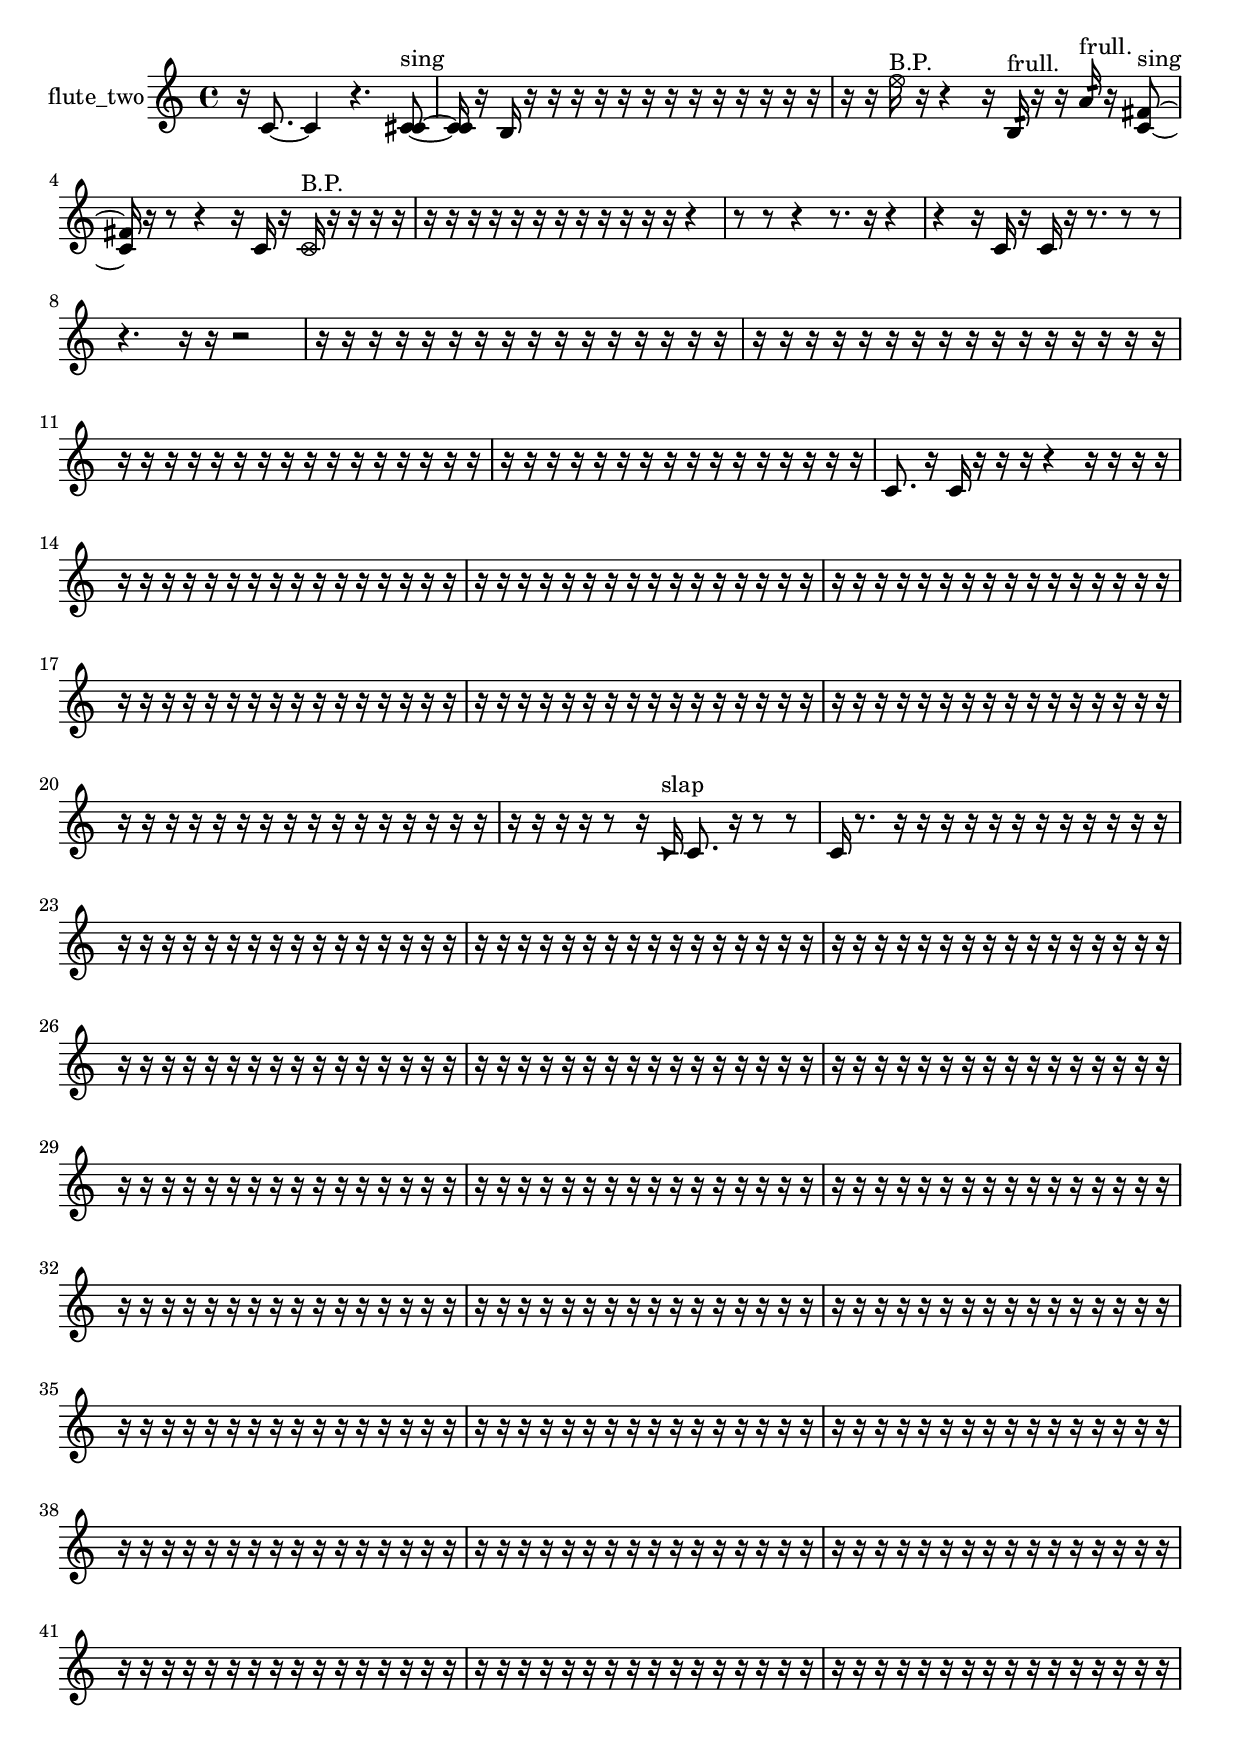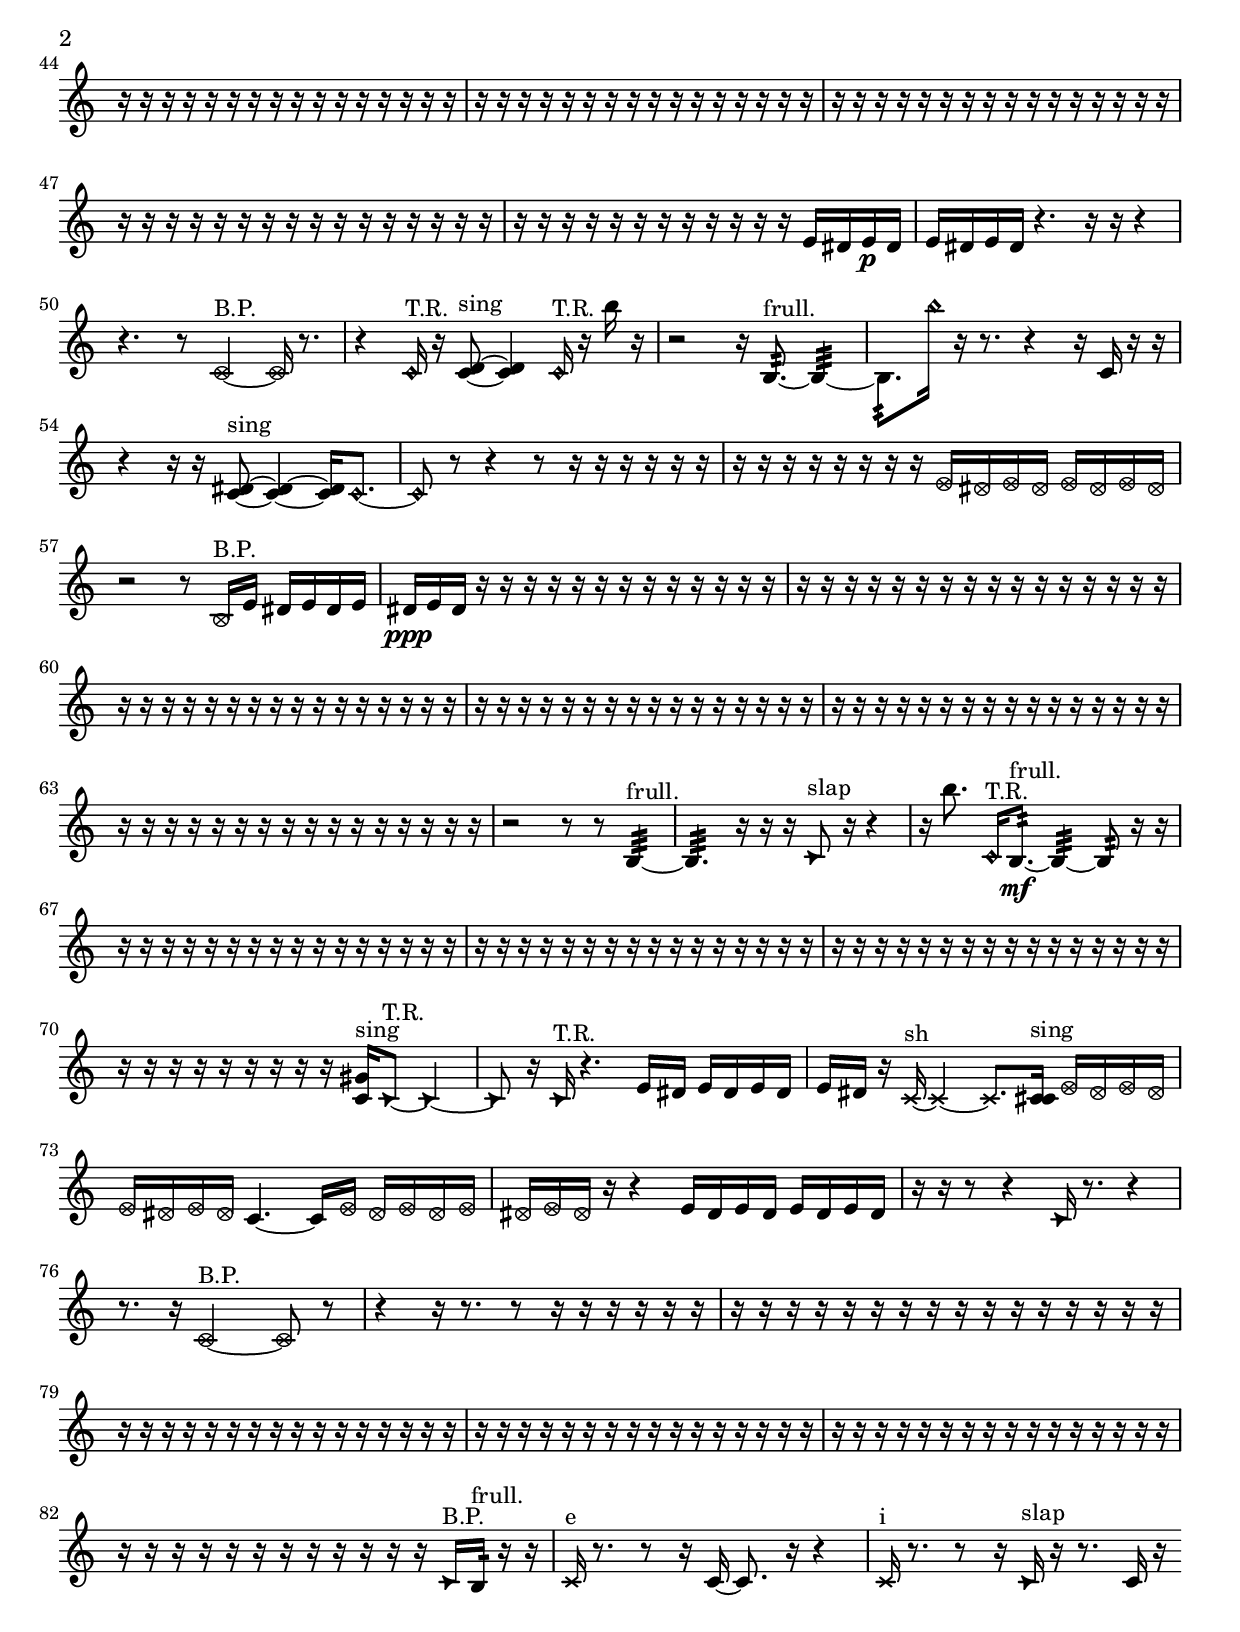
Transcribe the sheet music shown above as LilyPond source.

% [notes] external for Pure Data
% development-version July 14, 2014 
% by Jaime E. Oliver La Rosa
% la.rosa@nyu.edu
% @ the Waverly Labs in NYU MUSIC FAS
% Open this file with Lilypond
% more information is available at lilypond.org
% Released under the GNU General Public License.

% HEADERS

glissandoSkipOn = {
  \override NoteColumn.glissando-skip = ##t
  \hide NoteHead
  \hide Accidental
  \hide Tie
  \override NoteHead.no-ledgers = ##t
}

glissandoSkipOff = {
  \revert NoteColumn.glissando-skip
  \undo \hide NoteHead
  \undo \hide Tie
  \undo \hide Accidental
  \revert NoteHead.no-ledgers
}
flute_two_part = {

  \time 4/4

  \clef treble 
  % ________________________________________bar 1 :
  r16  c'8.~ 
  c'4 
  r4. 
  <c' cis' >8~^\markup {sing }  |
  % ________________________________________bar 2 :
  <c' cis' >16  r16  b16  r16 
  r16  r16  r16  r16 
  r16  r16  r16  r16 
  r16  r16  r16  r16  |
  % ________________________________________bar 3 :
  r16  r16  \once \override NoteHead.style = #'xcircle e''16^\markup {B.P. }  r16 
  r4 
  r16  b16:32^\markup {frull. }  r16  r16 
  a'16:32^\markup {frull. }  r16  <c' fis' >8~^\markup {sing }  |
  % ________________________________________bar 4 :
  <c' fis' >16  r16  r8 
  r4 
  r16  c'16  r16  \once \override NoteHead.style = #'xcircle c'16^\markup {B.P. } 
  r16  r16  r16  r16  |
  % ________________________________________bar 5 :
  r16  r16  r16  r16 
  r16  r16  r16  r16 
  r16  r16  r16  r16 
  r4  |
  % ________________________________________bar 6 :
  r8  r8 
  r4 
  r8.  r16 
  r4  |
  % ________________________________________bar 7 :
  r4 
  r16  c'16  r16  c'16 
  r16  r8. 
  r8  r8  |
  % ________________________________________bar 8 :
  r4. 
  r16  r16 
  r2  |
  % ________________________________________bar 9 :
  r16  r16  r16  r16 
  r16  r16  r16  r16 
  r16  r16  r16  r16 
  r16  r16  r16  r16  |
  % ________________________________________bar 10 :
  r16  r16  r16  r16 
  r16  r16  r16  r16 
  r16  r16  r16  r16 
  r16  r16  r16  r16  |
  % ________________________________________bar 11 :
  r16  r16  r16  r16 
  r16  r16  r16  r16 
  r16  r16  r16  r16 
  r16  r16  r16  r16  |
  % ________________________________________bar 12 :
  r16  r16  r16  r16 
  r16  r16  r16  r16 
  r16  r16  r16  r16 
  r16  r16  r16  r16  |
  % ________________________________________bar 13 :
  c'8.  r16 
  c'16  r16  r16  r16 
  r4 
  r16  r16  r16  r16  |
  % ________________________________________bar 14 :
  r16  r16  r16  r16 
  r16  r16  r16  r16 
  r16  r16  r16  r16 
  r16  r16  r16  r16  |
  % ________________________________________bar 15 :
  r16  r16  r16  r16 
  r16  r16  r16  r16 
  r16  r16  r16  r16 
  r16  r16  r16  r16  |
  % ________________________________________bar 16 :
  r16  r16  r16  r16 
  r16  r16  r16  r16 
  r16  r16  r16  r16 
  r16  r16  r16  r16  |
  % ________________________________________bar 17 :
  r16  r16  r16  r16 
  r16  r16  r16  r16 
  r16  r16  r16  r16 
  r16  r16  r16  r16  |
  % ________________________________________bar 18 :
  r16  r16  r16  r16 
  r16  r16  r16  r16 
  r16  r16  r16  r16 
  r16  r16  r16  r16  |
  % ________________________________________bar 19 :
  r16  r16  r16  r16 
  r16  r16  r16  r16 
  r16  r16  r16  r16 
  r16  r16  r16  r16  |
  % ________________________________________bar 20 :
  r16  r16  r16  r16 
  r16  r16  r16  r16 
  r16  r16  r16  r16 
  r16  r16  r16  r16  |
  % ________________________________________bar 21 :
  r16  r16  r16  r16 
  r8  r16  \once \override NoteHead.style = #'triangle c'16^\markup {slap } 
  c'8.  r16 
  r8  r8  |
  % ________________________________________bar 22 :
  c'16  r8. 
  r16  r16  r16  r16 
  r16  r16  r16  r16 
  r16  r16  r16  r16  |
  % ________________________________________bar 23 :
  r16  r16  r16  r16 
  r16  r16  r16  r16 
  r16  r16  r16  r16 
  r16  r16  r16  r16  |
  % ________________________________________bar 24 :
  r16  r16  r16  r16 
  r16  r16  r16  r16 
  r16  r16  r16  r16 
  r16  r16  r16  r16  |
  % ________________________________________bar 25 :
  r16  r16  r16  r16 
  r16  r16  r16  r16 
  r16  r16  r16  r16 
  r16  r16  r16  r16  |
  % ________________________________________bar 26 :
  r16  r16  r16  r16 
  r16  r16  r16  r16 
  r16  r16  r16  r16 
  r16  r16  r16  r16  |
  % ________________________________________bar 27 :
  r16  r16  r16  r16 
  r16  r16  r16  r16 
  r16  r16  r16  r16 
  r16  r16  r16  r16  |
  % ________________________________________bar 28 :
  r16  r16  r16  r16 
  r16  r16  r16  r16 
  r16  r16  r16  r16 
  r16  r16  r16  r16  |
  % ________________________________________bar 29 :
  r16  r16  r16  r16 
  r16  r16  r16  r16 
  r16  r16  r16  r16 
  r16  r16  r16  r16  |
  % ________________________________________bar 30 :
  r16  r16  r16  r16 
  r16  r16  r16  r16 
  r16  r16  r16  r16 
  r16  r16  r16  r16  |
  % ________________________________________bar 31 :
  r16  r16  r16  r16 
  r16  r16  r16  r16 
  r16  r16  r16  r16 
  r16  r16  r16  r16  |
  % ________________________________________bar 32 :
  r16  r16  r16  r16 
  r16  r16  r16  r16 
  r16  r16  r16  r16 
  r16  r16  r16  r16  |
  % ________________________________________bar 33 :
  r16  r16  r16  r16 
  r16  r16  r16  r16 
  r16  r16  r16  r16 
  r16  r16  r16  r16  |
  % ________________________________________bar 34 :
  r16  r16  r16  r16 
  r16  r16  r16  r16 
  r16  r16  r16  r16 
  r16  r16  r16  r16  |
  % ________________________________________bar 35 :
  r16  r16  r16  r16 
  r16  r16  r16  r16 
  r16  r16  r16  r16 
  r16  r16  r16  r16  |
  % ________________________________________bar 36 :
  r16  r16  r16  r16 
  r16  r16  r16  r16 
  r16  r16  r16  r16 
  r16  r16  r16  r16  |
  % ________________________________________bar 37 :
  r16  r16  r16  r16 
  r16  r16  r16  r16 
  r16  r16  r16  r16 
  r16  r16  r16  r16  |
  % ________________________________________bar 38 :
  r16  r16  r16  r16 
  r16  r16  r16  r16 
  r16  r16  r16  r16 
  r16  r16  r16  r16  |
  % ________________________________________bar 39 :
  r16  r16  r16  r16 
  r16  r16  r16  r16 
  r16  r16  r16  r16 
  r16  r16  r16  r16  |
  % ________________________________________bar 40 :
  r16  r16  r16  r16 
  r16  r16  r16  r16 
  r16  r16  r16  r16 
  r16  r16  r16  r16  |
  % ________________________________________bar 41 :
  r16  r16  r16  r16 
  r16  r16  r16  r16 
  r16  r16  r16  r16 
  r16  r16  r16  r16  |
  % ________________________________________bar 42 :
  r16  r16  r16  r16 
  r16  r16  r16  r16 
  r16  r16  r16  r16 
  r16  r16  r16  r16  |
  % ________________________________________bar 43 :
  r16  r16  r16  r16 
  r16  r16  r16  r16 
  r16  r16  r16  r16 
  r16  r16  r16  r16  |
  % ________________________________________bar 44 :
  r16  r16  r16  r16 
  r16  r16  r16  r16 
  r16  r16  r16  r16 
  r16  r16  r16  r16  |
  % ________________________________________bar 45 :
  r16  r16  r16  r16 
  r16  r16  r16  r16 
  r16  r16  r16  r16 
  r16  r16  r16  r16  |
  % ________________________________________bar 46 :
  r16  r16  r16  r16 
  r16  r16  r16  r16 
  r16  r16  r16  r16 
  r16  r16  r16  r16  |
  % ________________________________________bar 47 :
  r16  r16  r16  r16 
  r16  r16  r16  r16 
  r16  r16  r16  r16 
  r16  r16  r16  r16  |
  % ________________________________________bar 48 :
  r16  r16  r16  r16 
  r16  r16  r16  r16 
  r16  r16  r16  r16 
  e'16  dis'16  e'16\p  dis'16  |
  % ________________________________________bar 49 :
  e'16  dis'16  e'16  dis'16 
  r4. 
  r16  r16 
  r4  |
  % ________________________________________bar 50 :
  r4. 
  r8 
  \once \override NoteHead.style = #'xcircle c'4~^\markup {B.P. } 
  \once \override NoteHead.style = #'xcircle c'16  r8.  |
  % ________________________________________bar 51 :
  r4 
  \once \override NoteHead.style = #'harmonic c'16^\markup {T.R. }  r16  <c' d' >8~^\markup {sing } 
  <c' d' >4 
  \once \override NoteHead.style = #'harmonic c'16^\markup {T.R. }  r16  b''16  r16  |
  % ________________________________________bar 52 :
  r2 
  r16  b8.:32~^\markup {frull. } 
  b4:32~  |
  % ________________________________________bar 53 :
  b8.:32  \once \override NoteHead.style = #'harmonic b''16 
  r16  r8. 
  r4 
  r16  c'16  r16  r16  |
  % ________________________________________bar 54 :
  r4 
  r16  r16  <c' dis' >8~^\markup {sing } 
  <c' dis' >4~ 
  <c' dis' >16  \once \override NoteHead.style = #'harmonic c'8.~  |
  % ________________________________________bar 55 :
  \once \override NoteHead.style = #'harmonic c'8  r8 
  r4 
  r8  r16  r16 
  r16  r16  r16  r16  |
  % ________________________________________bar 56 :
  r16  r16  r16  r16 
  r16  r16  r16  r16 
  \once \override NoteHead.style = #'xcircle e'16  \once \override NoteHead.style = #'xcircle dis'16  \once \override NoteHead.style = #'xcircle e'16  \once \override NoteHead.style = #'xcircle dis'16 
  \once \override NoteHead.style = #'xcircle e'16  \once \override NoteHead.style = #'xcircle dis'16  \once \override NoteHead.style = #'xcircle e'16  \once \override NoteHead.style = #'xcircle dis'16  |
  % ________________________________________bar 57 :
  r2 
  r8  \once \override NoteHead.style = #'xcircle b16^\markup {B.P. }  e'16 
  dis'16  e'16  dis'16  e'16  |
  % ________________________________________bar 58 :
  dis'16\ppp  e'16  dis'16  r16 
  r16  r16  r16  r16 
  r16  r16  r16  r16 
  r16  r16  r16  r16  |
  % ________________________________________bar 59 :
  r16  r16  r16  r16 
  r16  r16  r16  r16 
  r16  r16  r16  r16 
  r16  r16  r16  r16  |
  % ________________________________________bar 60 :
  r16  r16  r16  r16 
  r16  r16  r16  r16 
  r16  r16  r16  r16 
  r16  r16  r16  r16  |
  % ________________________________________bar 61 :
  r16  r16  r16  r16 
  r16  r16  r16  r16 
  r16  r16  r16  r16 
  r16  r16  r16  r16  |
  % ________________________________________bar 62 :
  r16  r16  r16  r16 
  r16  r16  r16  r16 
  r16  r16  r16  r16 
  r16  r16  r16  r16  |
  % ________________________________________bar 63 :
  r16  r16  r16  r16 
  r16  r16  r16  r16 
  r16  r16  r16  r16 
  r16  r16  r16  r16  |
  % ________________________________________bar 64 :
  r2 
  r8  r8 
  b4:32~^\markup {frull. }  |
  % ________________________________________bar 65 :
  b4.:32 
  r16  r16 
  r16  \once \override NoteHead.style = #'triangle c'8^\markup {slap }  r16 
  r4  |
  % ________________________________________bar 66 :
  r16  b''8. 
  \once \override NoteHead.style = #'harmonic c'16^\markup {T.R. }  b8.:32~\mf^\markup {frull. } 
  b4:32~ 
  b8:32  r16  r16  |
  % ________________________________________bar 67 :
  r16  r16  r16  r16 
  r16  r16  r16  r16 
  r16  r16  r16  r16 
  r16  r16  r16  r16  |
  % ________________________________________bar 68 :
  r16  r16  r16  r16 
  r16  r16  r16  r16 
  r16  r16  r16  r16 
  r16  r16  r16  r16  |
  % ________________________________________bar 69 :
  r16  r16  r16  r16 
  r16  r16  r16  r16 
  r16  r16  r16  r16 
  r16  r16  r16  r16  |
  % ________________________________________bar 70 :
  r16  r16  r16  r16 
  r16  r16  r16  r16 
  r16  <c' gis' >16^\markup {sing }  \once \override NoteHead.style = #'triangle c'8~^\markup {T.R. } 
  \once \override NoteHead.style = #'triangle c'4~  |
  % ________________________________________bar 71 :
  \once \override NoteHead.style = #'triangle c'8  r16  \once \override NoteHead.style = #'triangle c'16^\markup {T.R. } 
  r4. 
  e'16  dis'16 
  e'16  dis'16  e'16  dis'16  |
  % ________________________________________bar 72 :
  e'16  dis'16  r16  \xNote c'16~^\markup {sh } 
  \xNote c'4~ 
  \xNote c'8.  <c' cis' >16^\markup {sing } 
  \once \override NoteHead.style = #'xcircle e'16  \once \override NoteHead.style = #'xcircle dis'16  \once \override NoteHead.style = #'xcircle e'16  \once \override NoteHead.style = #'xcircle dis'16  |
  % ________________________________________bar 73 :
  \once \override NoteHead.style = #'xcircle e'16  \once \override NoteHead.style = #'xcircle dis'16  \once \override NoteHead.style = #'xcircle e'16  \once \override NoteHead.style = #'xcircle dis'16 
  c'4.~ 
  c'16  \once \override NoteHead.style = #'xcircle e'16 
  \once \override NoteHead.style = #'xcircle dis'16  \once \override NoteHead.style = #'xcircle e'16  \once \override NoteHead.style = #'xcircle dis'16  \once \override NoteHead.style = #'xcircle e'16  |
  % ________________________________________bar 74 :
  \once \override NoteHead.style = #'xcircle dis'16  \once \override NoteHead.style = #'xcircle e'16  \once \override NoteHead.style = #'xcircle dis'16  r16 
  r4 
  e'16  dis'16  e'16  dis'16 
  e'16  dis'16  e'16  dis'16  |
  % ________________________________________bar 75 :
  r16  r16  r8 
  r4 
  \once \override NoteHead.style = #'triangle c'16  r8. 
  r4  |
  % ________________________________________bar 76 :
  r8.  r16 
  \once \override NoteHead.style = #'xcircle c'2~^\markup {B.P. } 
  \once \override NoteHead.style = #'xcircle c'8  r8  |
  % ________________________________________bar 77 :
  r4 
  r16  r8. 
  r8  r16  r16 
  r16  r16  r16  r16  |
  % ________________________________________bar 78 :
  r16  r16  r16  r16 
  r16  r16  r16  r16 
  r16  r16  r16  r16 
  r16  r16  r16  r16  |
  % ________________________________________bar 79 :
  r16  r16  r16  r16 
  r16  r16  r16  r16 
  r16  r16  r16  r16 
  r16  r16  r16  r16  |
  % ________________________________________bar 80 :
  r16  r16  r16  r16 
  r16  r16  r16  r16 
  r16  r16  r16  r16 
  r16  r16  r16  r16  |
  % ________________________________________bar 81 :
  r16  r16  r16  r16 
  r16  r16  r16  r16 
  r16  r16  r16  r16 
  r16  r16  r16  r16  |
  % ________________________________________bar 82 :
  r16  r16  r16  r16 
  r16  r16  r16  r16 
  r16  r16  r16  r16 
  \once \override NoteHead.style = #'triangle c'16^\markup {B.P. }  b16:32^\markup {frull. }  r16  r16  |
  % ________________________________________bar 83 :
  \xNote c'16^\markup {e }  r8. 
  r8  r16  c'16~ 
  c'8.  r16 
  r4  |
  % ________________________________________bar 84 :
  \xNote c'16^\markup {i }  r8. 
  r8  r16  \once \override NoteHead.style = #'triangle c'16^\markup {slap } 
  r16  r8. 
  c'16  r16 
}

\score {
  \new Staff \with { instrumentName = "flute_two" } {
    \new Voice {
      \flute_two_part
    }
  }
  \layout {
    \mergeDifferentlyHeadedOn
    \mergeDifferentlyDottedOn
    \set harmonicDots = ##t
    \override Glissando.thickness = #4
    \set Staff.pedalSustainStyle = #'mixed
    \override TextSpanner.bound-padding = #1.0
    \override TextSpanner.bound-details.right.padding = #1.3
    \override TextSpanner.bound-details.right.stencil-align-dir-y = #CENTER
    \override TextSpanner.bound-details.left.stencil-align-dir-y = #CENTER
    \override TextSpanner.bound-details.right-broken.text = ##f
    \override TextSpanner.bound-details.left-broken.text = ##f
    \override Glissando.minimum-length = #4
    \override Glissando.springs-and-rods = #ly:spanner::set-spacing-rods
    \override Glissando.breakable = ##t
    \override Glissando.after-line-breaking = ##t
    \set baseMoment = #(ly:make-moment 1/8)
    \set beatStructure = 2,2,2,2
    #(set-default-paper-size "a4")
  }
  \midi { }
}

\version "2.19.49"
% notes Pd External version testing 
